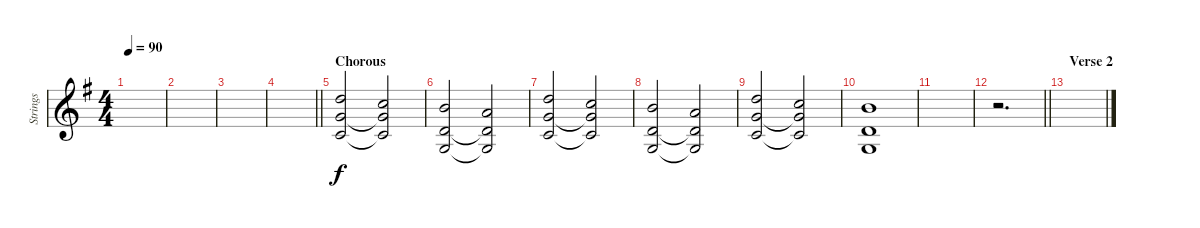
\track ("Strings" "Strings") {instrument stringensemble1}
\staff {score}
\tuning (E4 B3 G3 D3 A2 E2) {hide}
\ts (4 4)
\tempo 90
\clef g2
\ks eminor
|
|
|
\barLineRight lightlight
|
\section ("" "Chorous")
(10.1 1.2 12.3).2 (8.1 1.2{t} 12.3{t}).2 |
(7.1 3.2 0.3).2 (5.1 3.2{t} 0.3{t}).2 |
(10.1 1.2 12.3).2 (8.1 1.2{t} 12.3{t}).2 |
(7.1 3.2 0.3).2 (5.1 3.2{t} 0.3{t}).2 |
(10.1 1.2 12.3).2 (8.1 1.2{t} 12.3{t}).2 |
(7.1 3.2 0.3).1 |
|
\barLineRight lightlight
r.2{d} |
\section ("" "Verse 2")
